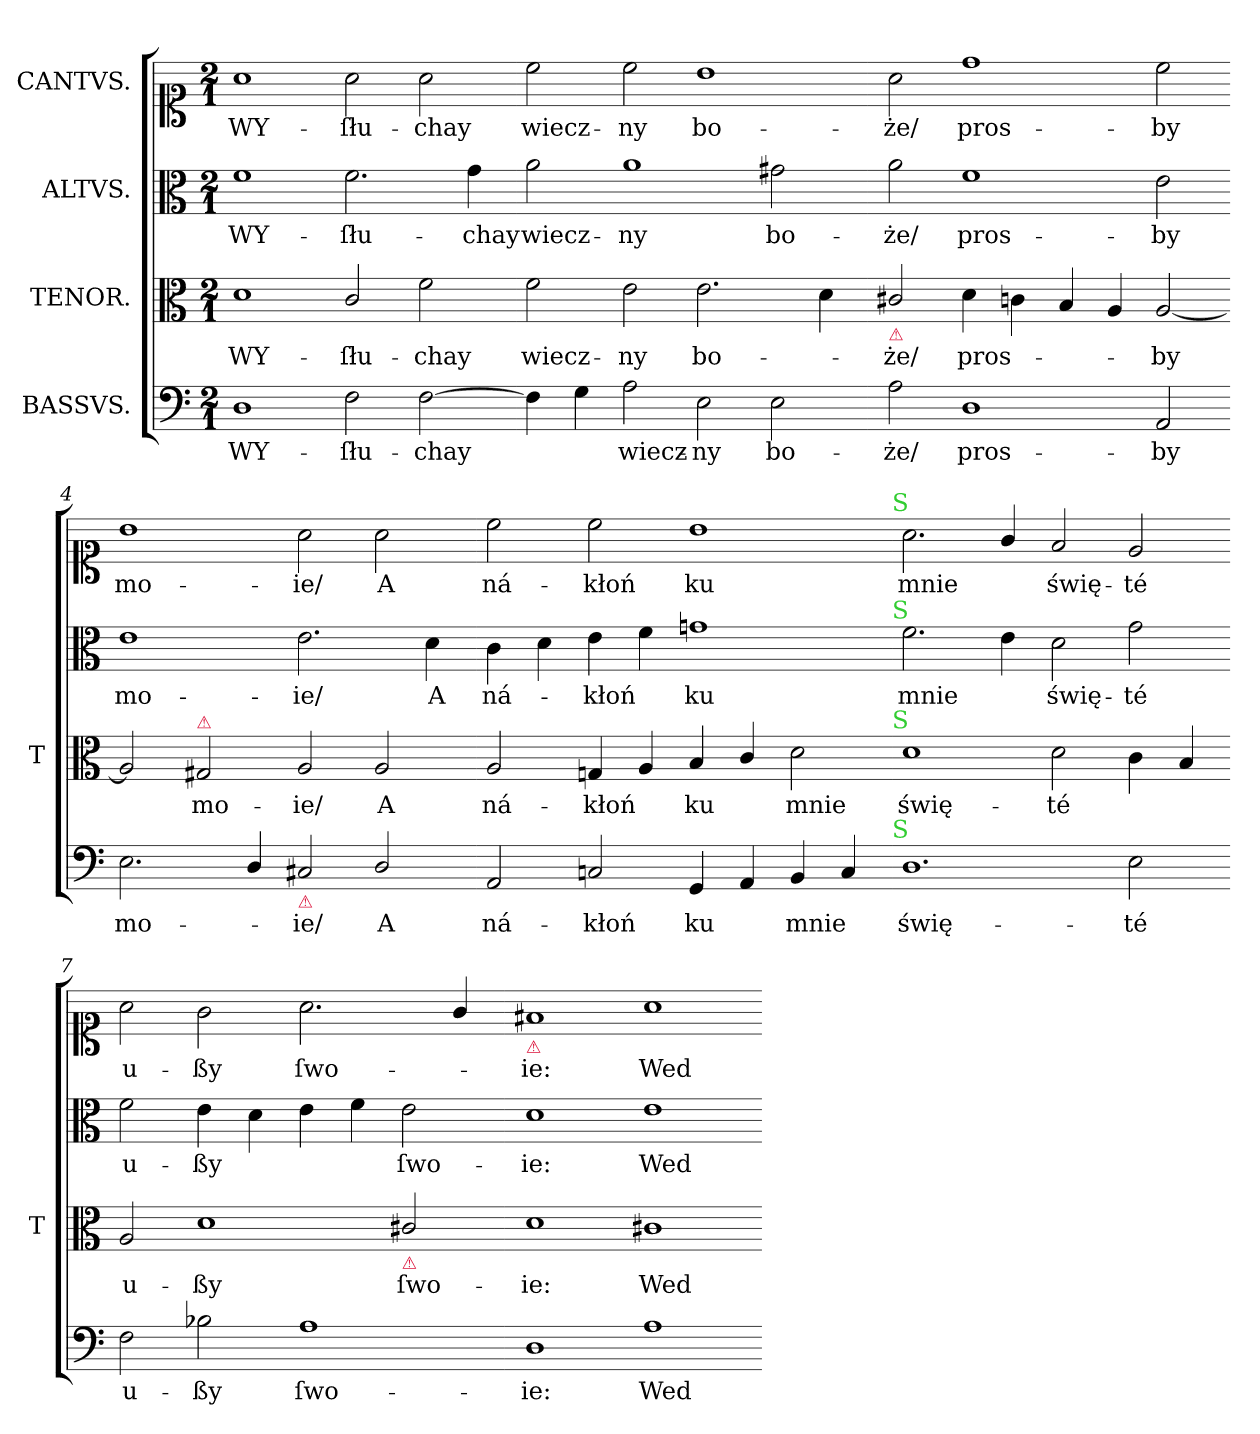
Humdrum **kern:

**kern	**text	**kern	**text	**kern	**text	**kern	**text
*part4	*part4	*part3	*part3	*part2	*part2	*part1	*part1
*staff4	*staff4	*staff3	*staff3	*staff2	*staff2	*staff1	*staff1
*I"BASSVS.	*	*I"TENOR.	*	*I"ALTVS.	*	*I"CANTVS.	*
*	*	*I'T	*	*	*	*	*
*clefF4	*	*clefC3	*	*clefC3	*	*clefC1	*
*k[]	*	*k[]	*	*k[]	*	*k[]	*
*M2/1	*	*M2/1	*	*M2/1	*	*M2/1	*
*MM240	*	*MM240	*	*MM240	*	*MM240	*
=1	=1	=1	=1	=1	=1	=1	=1
1D\	WY-	1d\	WY-	1f\	WY-	1a\	WY-
2F\	-ſłu-	2c/	-ſłu-	2.f\	-ſłu-	2a\	-ſłu-
[2F\	-chay	2f\	-chay	.	.	2a\	-chay
.	.	.	.	4g\	-chay	.	.
=2-	=2-	=2-	=2-	=2-	=2-	=2-	=2-
4F\]	.	2f\	wiecz-	2a\	wiecz-	2cc\	wiecz-
4G\	.	.	.	.	.	.	.
2A\	wiecz-	2e\	-ny	1a\	-ny	2cc\	-ny
2E\	-ny	2.e\	bo-	.	.	1b\	bo-
2E\	bo-	.	.	2g#X\	bo-	.	.
.	.	4d\	.	.	.	.	.
=3-	=3-	=3-	=3-	=3-	=3-	=3-	=3-
!	!	!LO:TX:b:color=crimson:t=⚠	!	!	!	!	!
2A\	-że/	2c#X/	-że/	2a\	-że/	2a\	-że/
1D\	pros-	4d\	pros-	1f\	pros-	1dd\	pros-
.	.	4cn\	.	.	.	.	.
.	.	4B/	.	.	.	.	.
.	.	4A/	.	.	.	.	.
2AA/	-by	[2A/	-by	2e\	-by	2cc\	-by
=4-	=4-	=4-	=4-	=4-	=4-	=4-	=4-
2.E\	mo-	2A/]	.	1e\	mo-	1b\	mo-
!	!	!LO:TX:a:color=crimson:t=⚠	!	!	!	!	!
.	.	2G#X/	mo-	.	.	.	.
4D/	.	.	.	.	.	.	.
!LO:TX:b:color=crimson:t=⚠	!	!	!	!	!	!	!
2C#X/	-ie/	2A/	-ie/	2.e\	-ie/	2a\	-ie/
2D/	A	2A/	A	.	.	2a\	A
.	.	.	.	4d\	A	.	.
=5-	=5-	=5-	=5-	=5-	=5-	=5-	=5-
2AA/	ná-	2A/	ná-	4c\	ná-	2cc\	ná-
.	.	.	.	4d\	.	.	.
2Cn/	-kłoń	4Gn/	-kłoń	4e\	-kłoń	2cc\	-kłoń
.	.	4A/	.	4f\	.	.	.
4GG/	ku	4B/	ku	1gn\	ku	1b\	ku
4AA/	.	4c/	.	.	.	.	.
4BB/	mnie	2d\	mnie	.	.	.	.
4C/	.	.	.	.	.	.	.
!	!	!	!	!	!	!LO:TX:a:color=limegreen:t=S	!
!	!	!	!	!LO:TX:a:color=limegreen:t=S	!	!	!
!	!	!LO:TX:a:color=limegreen:t=S	!	!	!	!	!
!LO:TX:a:color=limegreen:t=S	!	!	!	!	!	!	!
=6-	=6-	=6-	=6-	=6-	=6-	=6-	=6-
1.D\	świę-	1d\	świę-	2.f\	mnie	2.a\	mnie
.	.	.	.	4e\	.	4g/	.
.	.	2d\	-té	2d\	świę-	2f/	świę-
2E\	-té	4c\	.	2g\	-té	2e/	-té
.	.	4B/	.	.	.	.	.
=7-	=7-	=7-	=7-	=7-	=7-	=7-	=7-
2F\	u-	2A/	u-	2f\	u-	2a\	u-
2B-X\	-ßy	1d\	-ßy	4e\	-ßy	2g\	-ßy
.	.	.	.	4d\	.	.	.
1A\	ſwo-	.	.	4e\	.	2.a\	ſwo-
.	.	.	.	4f\	.	.	.
!	!	!LO:TX:b:color=crimson:t=⚠	!	!	!	!	!
.	.	2c#X/	ſwo-	2e\	ſwo-	.	.
.	.	.	.	.	.	4g/	.
=8-	=8-	=8-	=8-	=8-	=8-	=8-	=8-
!	!	!	!	!	!	!LO:TX:b:color=crimson:t=⚠	!
1D\	-ie:	1d\	-ie:	1d\	-ie:	1f#X/	-ie:
1A\	Wed-	1c#X\	Wed-	1e\	Wed-	1a\	Wed-
=-	=-	=-	=-	=-	=-	=-	=-
*-	*-	*-	*-	*-	*-	*-	*-
